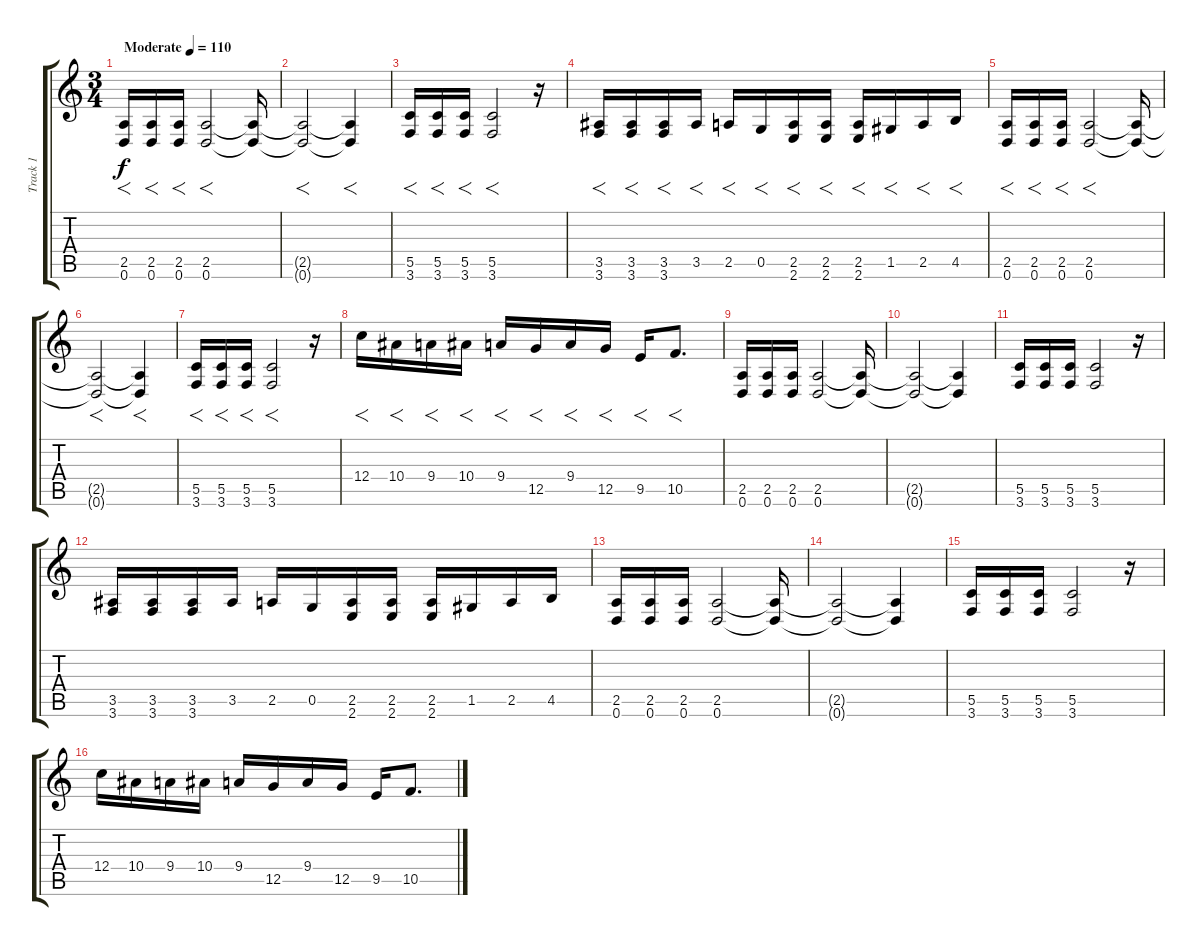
\track ("Track 1" "Track 1") {instrument distortionguitar}
\staff {score tabs}
\tuning (D4 A3 F3 C3 G2 D2) {hide}
\ts (3 4)
\tempo (110 "Moderate")
\clef g2
\ks c
(2.5 0.6).16{f dy f instrument distortionguitar} (2.5 0.6).16{f} (2.5 0.6).16{f} (2.5 0.6).2{f} (2.5{t} 0.6{t}).16 |
(2.5{t} 0.6{t}).2{f} (2.5{t} 0.6{t}).4{f} |
(5.5 3.6).16{f} (5.5 3.6).16{f} (5.5 3.6).16{f} (5.5 3.6).2{f} r.16 |
(3.5 3.6).16{f} (3.5 3.6).16{f} (3.5 3.6).16{f} 3.5.16{f} 2.5.16{f} 0.5.16{f} (2.5 2.6).16{f} (2.5 2.6).16{f} (2.5 2.6).16{f} 1.5.16{f} 2.5.16{f} 4.5.16{f} |
(2.5 0.6).16{f} (2.5 0.6).16{f} (2.5 0.6).16{f} (2.5 0.6).2{f} (2.5{t} 0.6{t}).16 |
(2.5{t} 0.6{t}).2{f} (2.5{t} 0.6{t}).4{f} |
(5.5 3.6).16{f} (5.5 3.6).16{f} (5.5 3.6).16{f} (5.5 3.6).2{f} r.16 |
12.4.16{f} 10.4.16{f} 9.4.16{f} 10.4.16{f} 9.4.16{f} 12.5.16{f} 9.4.16{f} 12.5.16{f} 9.5.16{f} 10.5.8{f d} |
(2.5 0.6).16 (2.5 0.6).16 (2.5 0.6).16 (2.5 0.6).2 (2.5{t} 0.6{t}).16 |
(2.5{t} 0.6{t}).2 (2.5{t} 0.6{t}).4 |
(5.5 3.6).16 (5.5 3.6).16 (5.5 3.6).16 (5.5 3.6).2 r.16 |
(3.5 3.6).16 (3.5 3.6).16 (3.5 3.6).16 3.5.16 2.5.16 0.5.16 (2.5 2.6).16 (2.5 2.6).16 (2.5 2.6).16 1.5.16 2.5.16 4.5.16 |
(2.5 0.6).16 (2.5 0.6).16 (2.5 0.6).16 (2.5 0.6).2 (2.5{t} 0.6{t}).16 |
(2.5{t} 0.6{t}).2 (2.5{t} 0.6{t}).4 |
(5.5 3.6).16 (5.5 3.6).16 (5.5 3.6).16 (5.5 3.6).2 r.16 |
12.4.16 10.4.16 9.4.16 10.4.16 9.4.16 12.5.16 9.4.16 12.5.16 9.5.16 10.5.8{d}
